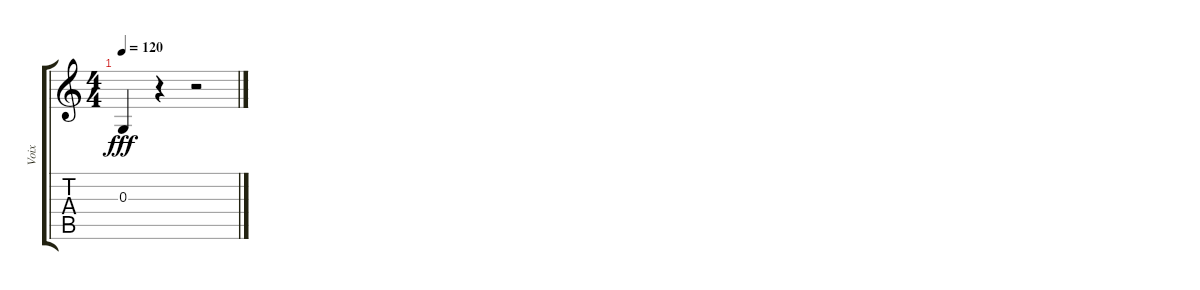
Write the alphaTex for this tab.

\track ("Voix" "Voix") {instrument accordion}
\staff {score tabs}
\tuning (E4 B3 G3 D3 A2 E2) {hide}
\ts (4 4)
\tempo 120
\clef g2
\ks c
0.3.4{dy fff} r.4 r.2
